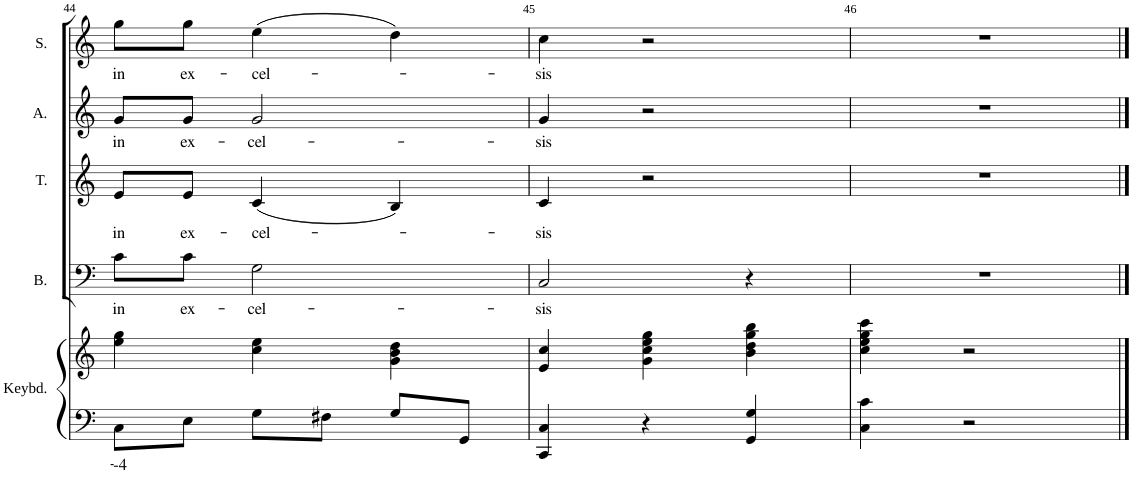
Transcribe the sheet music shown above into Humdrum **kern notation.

**kern	**text	**kern	**kern	**text	**kern	**text	**kern	**text	**kern	**text
*part5	*part5	*part5	*part4	*part4	*part3	*part3	*part2	*part2	*part1	*part1
*staff6	*staff6	*staff5	*staff4	*staff4	*staff3	*staff3	*staff2	*staff2	*staff1	*staff1
*I"Keyboard	*	*	*I"Bass	*	*I"Tenor	*	*I"Alto	*	*I"Soprano	*
*I'Keybd.	*	*	*I'B.	*	*I'T.	*	*I'A.	*	*I'S.	*
!!LO:PB:g=z
*clefF4	*	*clefG2	*clefF4	*	*clefG2	*	*clefG2	*	*clefG2	*
*k[]	*	*k[]	*k[]	*	*k[]	*	*k[]	*	*k[]	*
*M3/4	*	*M3/4	*M3/4	*	*M3/4	*	*M3/4	*	*M3/4	*
=44	=44	=44	=44	=44	=44	=44	=44	=44	=44	=44
!	!LO:LY:b	!	!	!LO:LY:b	!	!LO:LY:b	!	!LO:LY:b	!	!LO:LY:b
8C\L	-4-	4ee\ 4gg\	8c\L	in	8e/L	in	8g/L	in	8gg\L	in
!	!	!	!	!LO:LY:b	!	!LO:LY:b	!	!LO:LY:b	!	!LO:LY:b
8E\J	.	.	8c\J	ex-	8e/J	ex-	8g/J	ex-	8gg\J	ex-
!	!	!	!	!LO:LY:b	!	!LO:LY:b	!	!LO:LY:b	!	!LO:LY:b
8G\L	.	4cc\ 4ee\	2G\	-cel-	(4c/	-cel-	2g/	-cel-	(4ee\	-cel-
8F#X\J	.	.	.	.	.	.	.	.	.	.
8G/L	.	4g\ 4b\ 4dd\	.	.	4B/)	.	.	.	4dd\)	.
8GG/J	.	.	.	.	.	.	.	.	.	.
=45	=45	=45	=45	=45	=45	=45	=45	=45	=45	=45
!	!	!	!	!LO:LY:b	!	!LO:LY:b	!	!LO:LY:b	!	!LO:LY:b
4CC/ 4C/	.	4e/ 4cc/	2C/	-sis	4c/	-sis	4g/	-sis	4cc\	-sis
4r	.	4g\ 4cc\ 4ee\ 4gg\	.	.	2r	.	2r	.	2r	.
4GG/ 4G/	.	4b\ 4dd\ 4gg\ 4bb\	4r	.	.	.	.	.	.	.
=46	=46	=46	=46	=46	=46	=46	=46	=46	=46	=46
4C\ 4c\	.	4cc\ 4ee\ 4gg\ 4ccc\	2.r	.	2.r	.	2.r	.	2.r	.
2r	.	2r	.	.	.	.	.	.	.	.
==	==	==	==	==	==	==	==	==	==	==
*-	*-	*-	*-	*-	*-	*-	*-	*-	*-	*-
